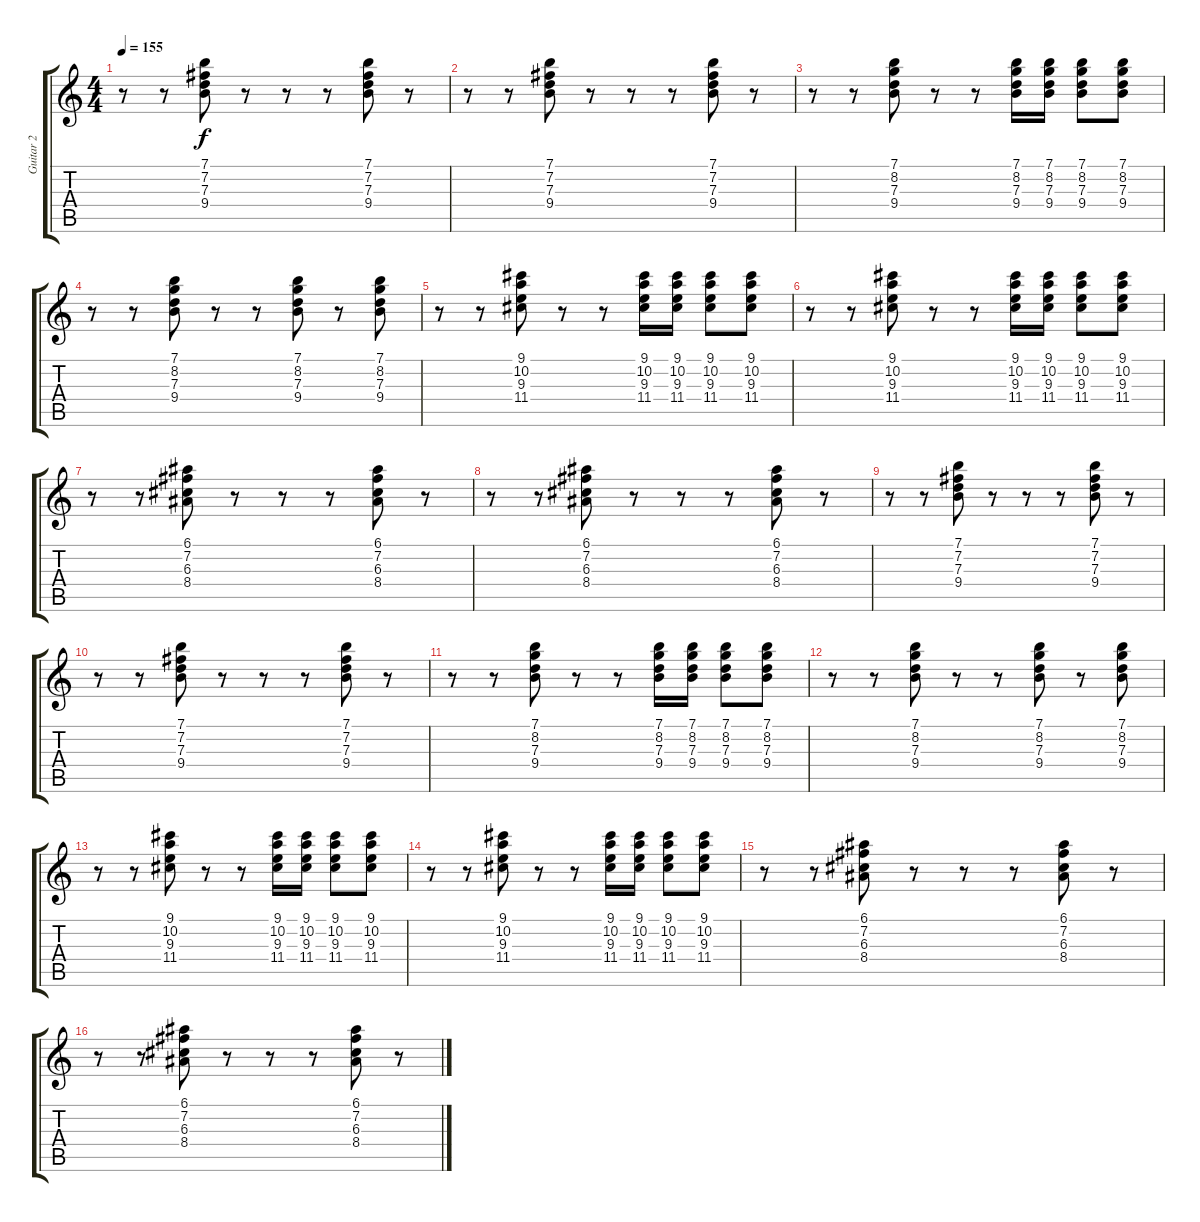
\track ("Guitar 2" "Guitar 2") {instrument electricguitarclean}
\staff {score tabs}
\tuning (E4 B3 G3 D3 A2 E2) {hide}
\ts (4 4)
\tempo 155
\clef g2
\ks c
r.8{dy f} r.8 (7.1 7.2 7.3 9.4).8 r.8 r.8 r.8 (7.1 7.2 7.3 9.4).8 r.8 |
r.8 r.8 (7.1 7.2 7.3 9.4).8 r.8 r.8 r.8 (7.1 7.2 7.3 9.4).8 r.8 |
r.8 r.8 (7.1 8.2 7.3 9.4).8 r.8 r.8 (7.1 8.2 7.3 9.4).16 (7.1 8.2 7.3 9.4).16 (7.1 8.2 7.3 9.4).8 (7.1 8.2 7.3 9.4).8 |
r.8 r.8 (7.1 8.2 7.3 9.4).8 r.8 r.8 (7.1 8.2 7.3 9.4).8 r.8 (7.1 8.2 7.3 9.4).8 |
r.8 r.8 (9.1 10.2 9.3 11.4).8 r.8 r.8 (9.1 10.2 9.3 11.4).16 (9.1 10.2 9.3 11.4).16 (9.1 10.2 9.3 11.4).8 (9.1 10.2 9.3 11.4).8 |
r.8 r.8 (9.1 10.2 9.3 11.4).8 r.8 r.8 (9.1 10.2 9.3 11.4).16 (9.1 10.2 9.3 11.4).16 (9.1 10.2 9.3 11.4).8 (9.1 10.2 9.3 11.4).8 |
r.8 r.8 (6.1 7.2 6.3 8.4).8 r.8 r.8 r.8 (6.1 7.2 6.3 8.4).8 r.8 |
r.8 r.8 (6.1 7.2 6.3 8.4).8 r.8 r.8 r.8 (6.1 7.2 6.3 8.4).8 r.8 |
r.8 r.8 (7.1 7.2 7.3 9.4).8 r.8 r.8 r.8 (7.1 7.2 7.3 9.4).8 r.8 |
r.8 r.8 (7.1 7.2 7.3 9.4).8 r.8 r.8 r.8 (7.1 7.2 7.3 9.4).8 r.8 |
r.8 r.8 (7.1 8.2 7.3 9.4).8 r.8 r.8 (7.1 8.2 7.3 9.4).16 (7.1 8.2 7.3 9.4).16 (7.1 8.2 7.3 9.4).8 (7.1 8.2 7.3 9.4).8 |
r.8 r.8 (7.1 8.2 7.3 9.4).8 r.8 r.8 (7.1 8.2 7.3 9.4).8 r.8 (7.1 8.2 7.3 9.4).8 |
r.8 r.8 (9.1 10.2 9.3 11.4).8 r.8 r.8 (9.1 10.2 9.3 11.4).16 (9.1 10.2 9.3 11.4).16 (9.1 10.2 9.3 11.4).8 (9.1 10.2 9.3 11.4).8 |
r.8 r.8 (9.1 10.2 9.3 11.4).8 r.8 r.8 (9.1 10.2 9.3 11.4).16 (9.1 10.2 9.3 11.4).16 (9.1 10.2 9.3 11.4).8 (9.1 10.2 9.3 11.4).8 |
r.8 r.8 (6.1 7.2 6.3 8.4).8 r.8 r.8 r.8 (6.1 7.2 6.3 8.4).8 r.8 |
r.8 r.8 (6.1 7.2 6.3 8.4).8 r.8 r.8 r.8 (6.1 7.2 6.3 8.4).8 r.8
